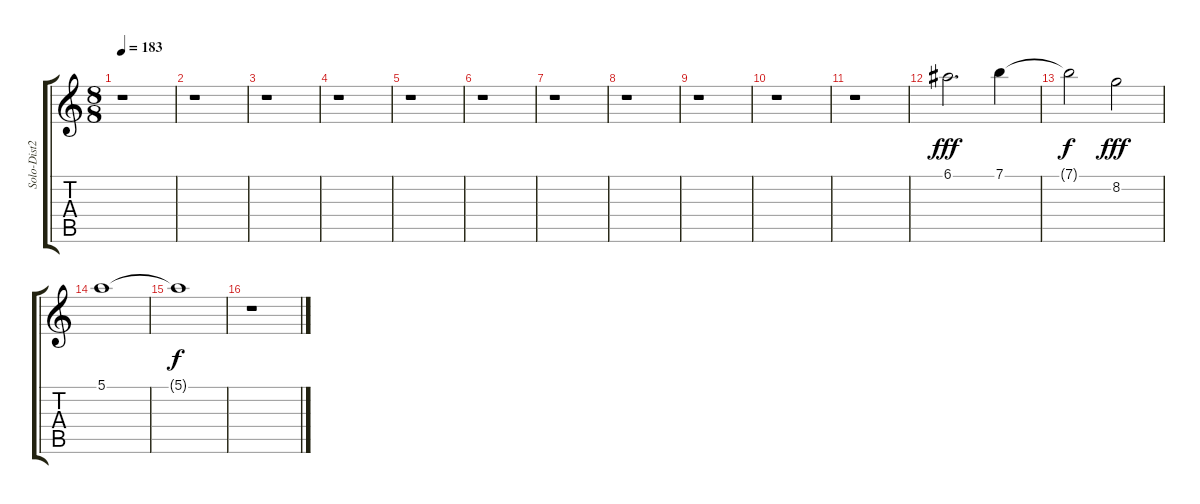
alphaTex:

\track ("Solo-Dist2" "Solo-Dist2") {instrument distortionguitar}
\staff {score tabs}
\tuning (E4 B3 G3 D3 A2 E2) {hide}
\ts (8 8)
\tempo 183
\clef g2
\ks c
r.1{dy f} |
r.1 |
r.1 |
r.1 |
r.1 |
r.1 |
r.1 |
r.1 |
r.1 |
r.1 |
r.1 |
6.1.2{d dy fff} 7.1.4 |
7.1{t}.2{dy f} 8.2.2{dy fff} |
5.1.1 |
5.1{t}.1{dy f} |
r.1
